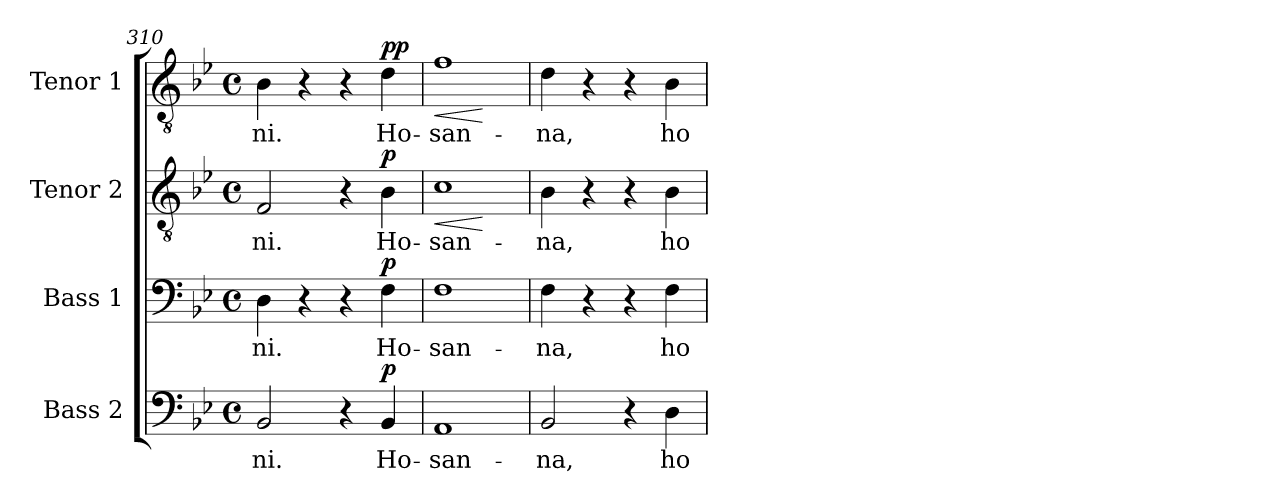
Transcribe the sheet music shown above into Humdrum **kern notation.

**kern	**text	**dynam	**kern	**text	**dynam	**kern	**text	**dynam	**kern	**text	**dynam
*part4	*part4	*part4	*part3	*part3	*part3	*part2	*part2	*part2	*part1	*part1	*part1
*staff4	*staff4	*staff4	*staff3	*staff3	*staff3	*staff2	*staff2	*staff2	*staff1	*staff1	*staff1
*I"Bass 2	*	*	*I"Bass 1	*	*	*I"Tenor 2	*	*	*I"Tenor 1	*	*
*I'B. 2	*	*	*I'B. 1	*	*	*I'T. 2	*	*	*I'T. 1	*	*
*clefF4	*	*	*clefF4	*	*	*clefGv2	*	*	*clefGv2	*	*
*k[b-e-]	*	*	*k[b-e-]	*	*	*k[b-e-]	*	*	*k[b-e-]	*	*
*B-:	*	*	*B-:	*	*	*B-:	*	*	*B-:	*	*
*M4/4	*	*	*M4/4	*	*	*M4/4	*	*	*M4/4	*	*
*met(c)	*	*	*met(c)	*	*	*met(c)	*	*	*met(c)	*	*
=310	=310	=310	=310	=310	=310	=310	=310	=310	=310	=310	=310
!	!LO:LY:b	!	!	!LO:LY:b	!	!	!LO:LY:b	!	!	!LO:LY:b	!
2BB-/	-ni.	.	4D\	-ni.	.	2F/	-ni.	.	4B-\	-ni.	.
.	.	.	4r	.	.	.	.	.	4r	.	.
4r	.	.	4r	.	.	4r	.	.	4r	.	.
!	!LO:LY:b	!LO:DY:a	!	!LO:LY:b	!LO:DY:a	!	!LO:LY:b	!LO:DY:a	!	!LO:LY:b	!LO:DY:a
4BB-/	Ho-	p	4F\	Ho-	p	4B-\	Ho-	p	4d\	Ho-	pp
=311	=311	=311	=311	=311	=311	=311	=311	=311	=311	=311	=311
!	!LO:LY:b	!	!	!LO:LY:b	!	!	!LO:LY:b	!LO:HP:b	!	!	!
!	!	!	!	!	!	!	!	!LO:HP:n=1:b	!	!LO:LY:b	!LO:HP:b
!	!	!	!	!	!	!	!	!	!	!	!LO:HP:n=1:b
1AA	-san-	.	1F	-san-	.	1c	-san-	< >	1f	-san-	< >
.	.	.	.	.	.	.	.	[	.	.	[
=312	=312	=312	=312	=312	=312	=312	=312	=312	=312	=312	=312
!	!LO:LY:b	!	!	!LO:LY:b	!	!	!LO:LY:b	!	!	!LO:LY:b	!
2BB-/	-na,	.	4F\	-na,	.	4B-\	-na,	.	4d\	-na,	.
.	.	.	4r	.	.	4r	.	]	4r	.	]
4r	.	.	4r	.	.	4r	.	.	4r	.	.
!	!LO:LY:b	!	!	!LO:LY:b	!	!	!LO:LY:b	!	!	!LO:LY:b	!
4D\	ho-	.	4F\	ho-	.	4B-\	ho-	.	4B-\	ho-	.
=	=	=	=	=	=	=	=	=	=	=	=
*-	*-	*-	*-	*-	*-	*-	*-	*-	*-	*-	*-
